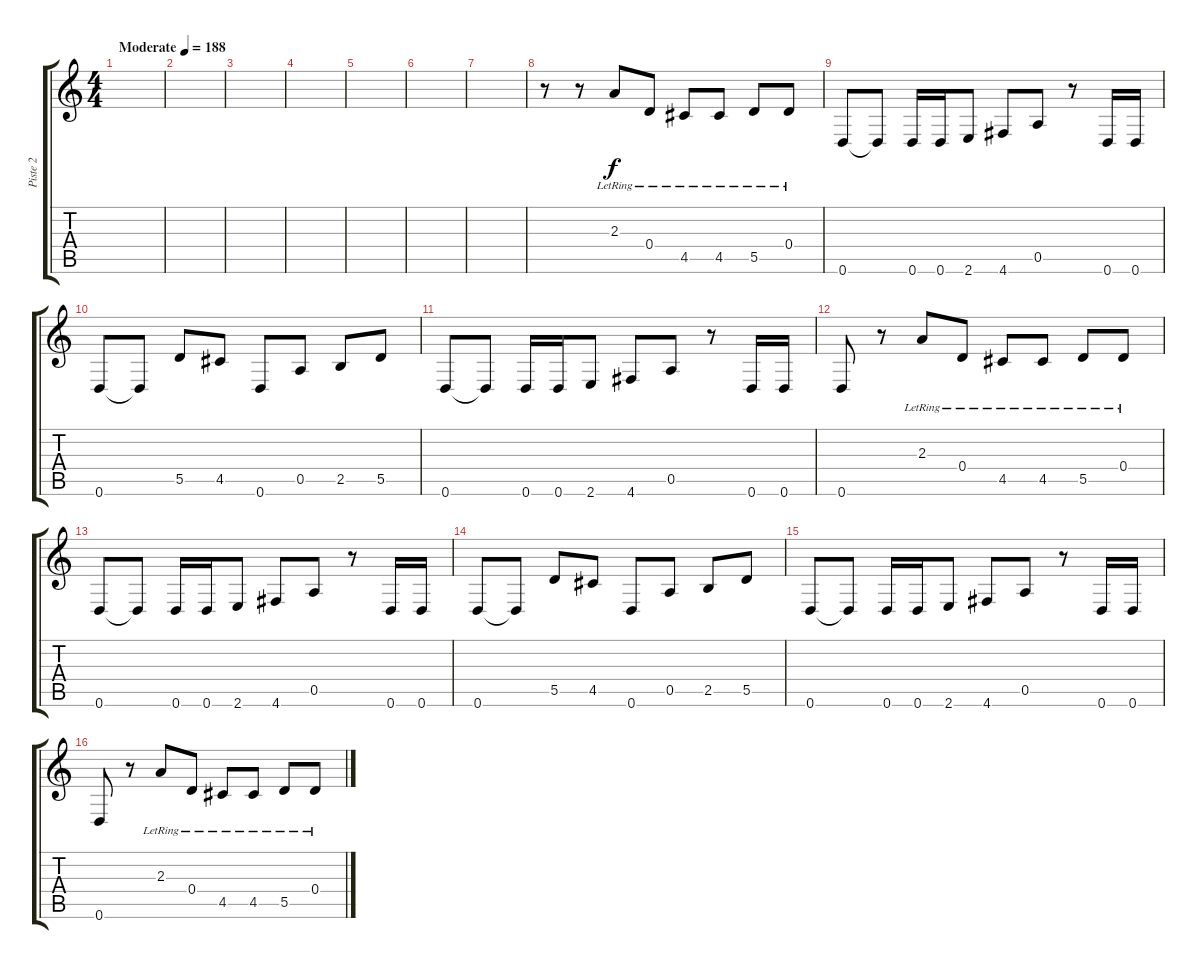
\track ("Piste 2" "Piste 2") {instrument overdrivenguitar}
\staff {score tabs}
\tuning (E4 B3 G3 D3 A2 D2) {hide}
\ts (4 4)
\tempo (188 "Moderate")
\clef g2
\ks c
|
|
|
|
|
|
|
r.8 r.8 2.3{lr}.8 0.4{lr}.8 4.5{lr}.8 4.5{lr}.8 5.5{lr}.8 0.4{lr}.8 |
0.6.8 0.6{t}.8 0.6.16 0.6.16 2.6.8 4.6.8 0.5.8 r.8 0.6.16 0.6.16 |
0.6.8 0.6{t}.8 5.5.8 4.5.8 0.6.8 0.5.8 2.5.8 5.5.8 |
0.6.8 0.6{t}.8 0.6.16 0.6.16 2.6.8 4.6.8 0.5.8 r.8 0.6.16 0.6.16 |
0.6.8 r.8 2.3{lr}.8 0.4{lr}.8 4.5{lr}.8 4.5{lr}.8 5.5{lr}.8 0.4{lr}.8 |
0.6.8 0.6{t}.8 0.6.16 0.6.16 2.6.8 4.6.8 0.5.8 r.8 0.6.16 0.6.16 |
0.6.8 0.6{t}.8 5.5.8 4.5.8 0.6.8 0.5.8 2.5.8 5.5.8 |
0.6.8 0.6{t}.8 0.6.16 0.6.16 2.6.8 4.6.8 0.5.8 r.8 0.6.16 0.6.16 |
0.6.8 r.8 2.3{lr}.8 0.4{lr}.8 4.5{lr}.8 4.5{lr}.8 5.5{lr}.8 0.4{lr}.8
